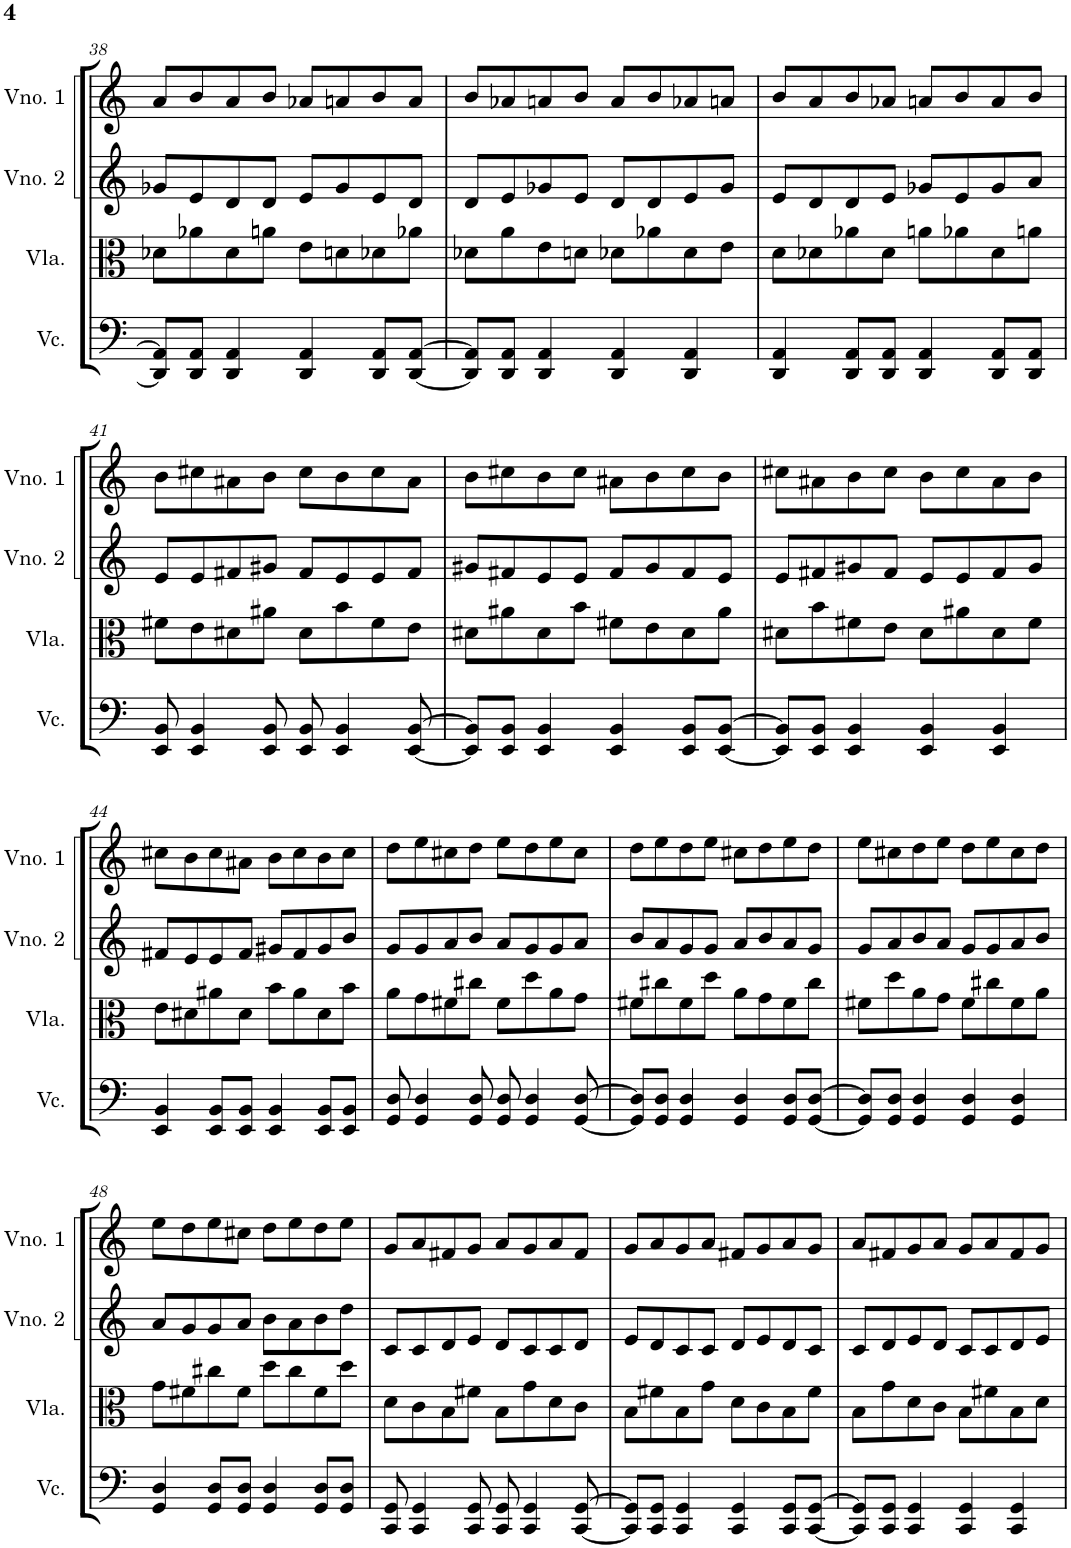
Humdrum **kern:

**kern	**kern	**kern	**kern
*part4	*part3	*part2	*part1
*staff4	*staff3	*staff2	*staff1
*I"Violoncelo	*I"Viola	*I"Violino 2	*I"Violino 1
*I'Vc.	*I'Vla.	*I'Vno. 2	*I'Vno. 1
!!LO:PB:g=z
*clefF4	*clefC3	*clefG2	*clefG2
*k[]	*k[]	*k[]	*k[]
*M4/4	*M4/4	*M4/4	*M4/4
=38	=38	=38	=38
8DD/] 8AA/]L	8d-X\L	8g-X/L	8a/L
8DD/ 8AA/J	8a-X\	8e/	8b/
4DD/ 4AA/	8d-\	8d/	8a/
.	8an\J	8d/J	8b/J
4DD/ 4AA/	8e\L	8e/L	8a-X/L
.	8dn\	8g-/	8an/
8DD/ 8AA/L	8d-X\	8e/	8b/
[8DD/ [8AA/J	8a-X\J	8d/J	8a/J
=39	=39	=39	=39
8DD/] 8AA/]L	8d-X\L	8d/L	8b/L
8DD/ 8AA/J	8a\	8e/	8a-X/
4DD/ 4AA/	8e\	8g-X/	8an/
.	8dn\J	8e/J	8b/J
4DD/ 4AA/	8d-X\L	8d/L	8a/L
.	8a-X\	8d/	8b/
4DD/ 4AA/	8d-\	8e/	8a-X/
.	8e\J	8g-/J	8an/J
=40	=40	=40	=40
4DD/ 4AA/	8d\L	8e/L	8b/L
.	8d-X\	8d/	8a/
8DD/ 8AA/L	8a-X\	8d/	8b/
8DD/ 8AA/J	8d-\J	8e/J	8a-X/J
4DD/ 4AA/	8an\L	8g-X/L	8an/L
.	8a-X\	8e/	8b/
8DD/ 8AA/L	8d-\	8g-/	8a/
8DD/ 8AA/J	8an\J	8a/J	8b/J
!!LO:LB:g=z
=41	=41	=41	=41
8EE/ 8BB/	8f#X\L	8e/L	8b\L
4EE/ 4BB/	8e\	8e/	8cc#X\
.	8d#X\	8f#X/	8a#X\
8EE/ 8BB/	8a#X\J	8g#X/J	8b\J
8EE/ 8BB/	8d#\L	8f#/L	8cc#\L
4EE/ 4BB/	8b\	8e/	8b\
.	8f#\	8e/	8cc#\
[8EE/ [8BB/	8e\J	8f#/J	8a#\J
=42	=42	=42	=42
8EE/] 8BB/]L	8d#X\L	8g#X/L	8b\L
8EE/ 8BB/J	8a#X\	8f#X/	8cc#X\
4EE/ 4BB/	8d#\	8e/	8b\
.	8b\J	8e/J	8cc#\J
4EE/ 4BB/	8f#X\L	8f#/L	8a#X\L
.	8e\	8g#/	8b\
8EE/ 8BB/L	8d#\	8f#/	8cc#\
[8EE/ [8BB/J	8a#\J	8e/J	8b\J
=43	=43	=43	=43
8EE/] 8BB/]L	8d#X\L	8e/L	8cc#X\L
8EE/ 8BB/J	8b\	8f#X/	8a#X\
4EE/ 4BB/	8f#X\	8g#X/	8b\
.	8e\J	8f#/J	8cc#\J
4EE/ 4BB/	8d#\L	8e/L	8b\L
.	8a#X\	8e/	8cc#\
4EE/ 4BB/	8d#\	8f#/	8a#\
.	8f#\J	8g#/J	8b\J
!!LO:LB:g=z
=44	=44	=44	=44
4EE/ 4BB/	8e\L	8f#X/L	8cc#X\L
.	8d#X\	8e/	8b\
8EE/ 8BB/L	8a#X\	8e/	8cc#\
8EE/ 8BB/J	8d#\J	8f#/J	8a#X\J
4EE/ 4BB/	8b\L	8g#X/L	8b\L
.	8a#\	8f#/	8cc#\
8EE/ 8BB/L	8d#\	8g#/	8b\
8EE/ 8BB/J	8b\J	8b/J	8cc#\J
=45	=45	=45	=45
8GG/ 8D/	8a\L	8g/L	8dd\L
4GG/ 4D/	8g\	8g/	8ee\
.	8f#X\	8a/	8cc#X\
8GG/ 8D/	8cc#X\J	8b/J	8dd\J
8GG/ 8D/	8f#\L	8a/L	8ee\L
4GG/ 4D/	8dd\	8g/	8dd\
.	8a\	8g/	8ee\
[8GG/ [8D/	8g\J	8a/J	8cc#\J
=46	=46	=46	=46
8GG/] 8D/]L	8f#X\L	8b/L	8dd\L
8GG/ 8D/J	8cc#X\	8a/	8ee\
4GG/ 4D/	8f#\	8g/	8dd\
.	8dd\J	8g/J	8ee\J
4GG/ 4D/	8a\L	8a/L	8cc#X\L
.	8g\	8b/	8dd\
8GG/ 8D/L	8f#\	8a/	8ee\
[8GG/ [8D/J	8cc#\J	8g/J	8dd\J
=47	=47	=47	=47
8GG/] 8D/]L	8f#X\L	8g/L	8ee\L
8GG/ 8D/J	8dd\	8a/	8cc#X\
4GG/ 4D/	8a\	8b/	8dd\
.	8g\J	8a/J	8ee\J
4GG/ 4D/	8f#\L	8g/L	8dd\L
.	8cc#X\	8g/	8ee\
4GG/ 4D/	8f#\	8a/	8cc#\
.	8a\J	8b/J	8dd\J
!!LO:LB:g=z
=48	=48	=48	=48
4GG/ 4D/	8g\L	8a/L	8ee\L
.	8f#X\	8g/	8dd\
8GG/ 8D/L	8cc#X\	8g/	8ee\
8GG/ 8D/J	8f#\J	8a/J	8cc#X\J
4GG/ 4D/	8dd\L	8b\L	8dd\L
.	8cc#\	8a\	8ee\
8GG/ 8D/L	8f#\	8b\	8dd\
8GG/ 8D/J	8dd\J	8dd\J	8ee\J
=49	=49	=49	=49
8CC/ 8GG/	8d\L	8c/L	8g/L
4CC/ 4GG/	8c\	8c/	8a/
.	8B\	8d/	8f#X/
8CC/ 8GG/	8f#X\J	8e/J	8g/J
8CC/ 8GG/	8B\L	8d/L	8a/L
4CC/ 4GG/	8g\	8c/	8g/
.	8d\	8c/	8a/
[8CC/ [8GG/	8c\J	8d/J	8f#/J
=50	=50	=50	=50
8CC/] 8GG/]L	8B\L	8e/L	8g/L
8CC/ 8GG/J	8f#X\	8d/	8a/
4CC/ 4GG/	8B\	8c/	8g/
.	8g\J	8c/J	8a/J
4CC/ 4GG/	8d\L	8d/L	8f#X/L
.	8c\	8e/	8g/
8CC/ 8GG/L	8B\	8d/	8a/
[8CC/ [8GG/J	8f#\J	8c/J	8g/J
=51	=51	=51	=51
8CC/] 8GG/]L	8B\L	8c/L	8a/L
8CC/ 8GG/J	8g\	8d/	8f#X/
4CC/ 4GG/	8d\	8e/	8g/
.	8c\J	8d/J	8a/J
4CC/ 4GG/	8B\L	8c/L	8g/L
.	8f#X\	8c/	8a/
4CC/ 4GG/	8B\	8d/	8f#/
.	8d\J	8e/J	8g/J
=	=	=	=
*-	*-	*-	*-
